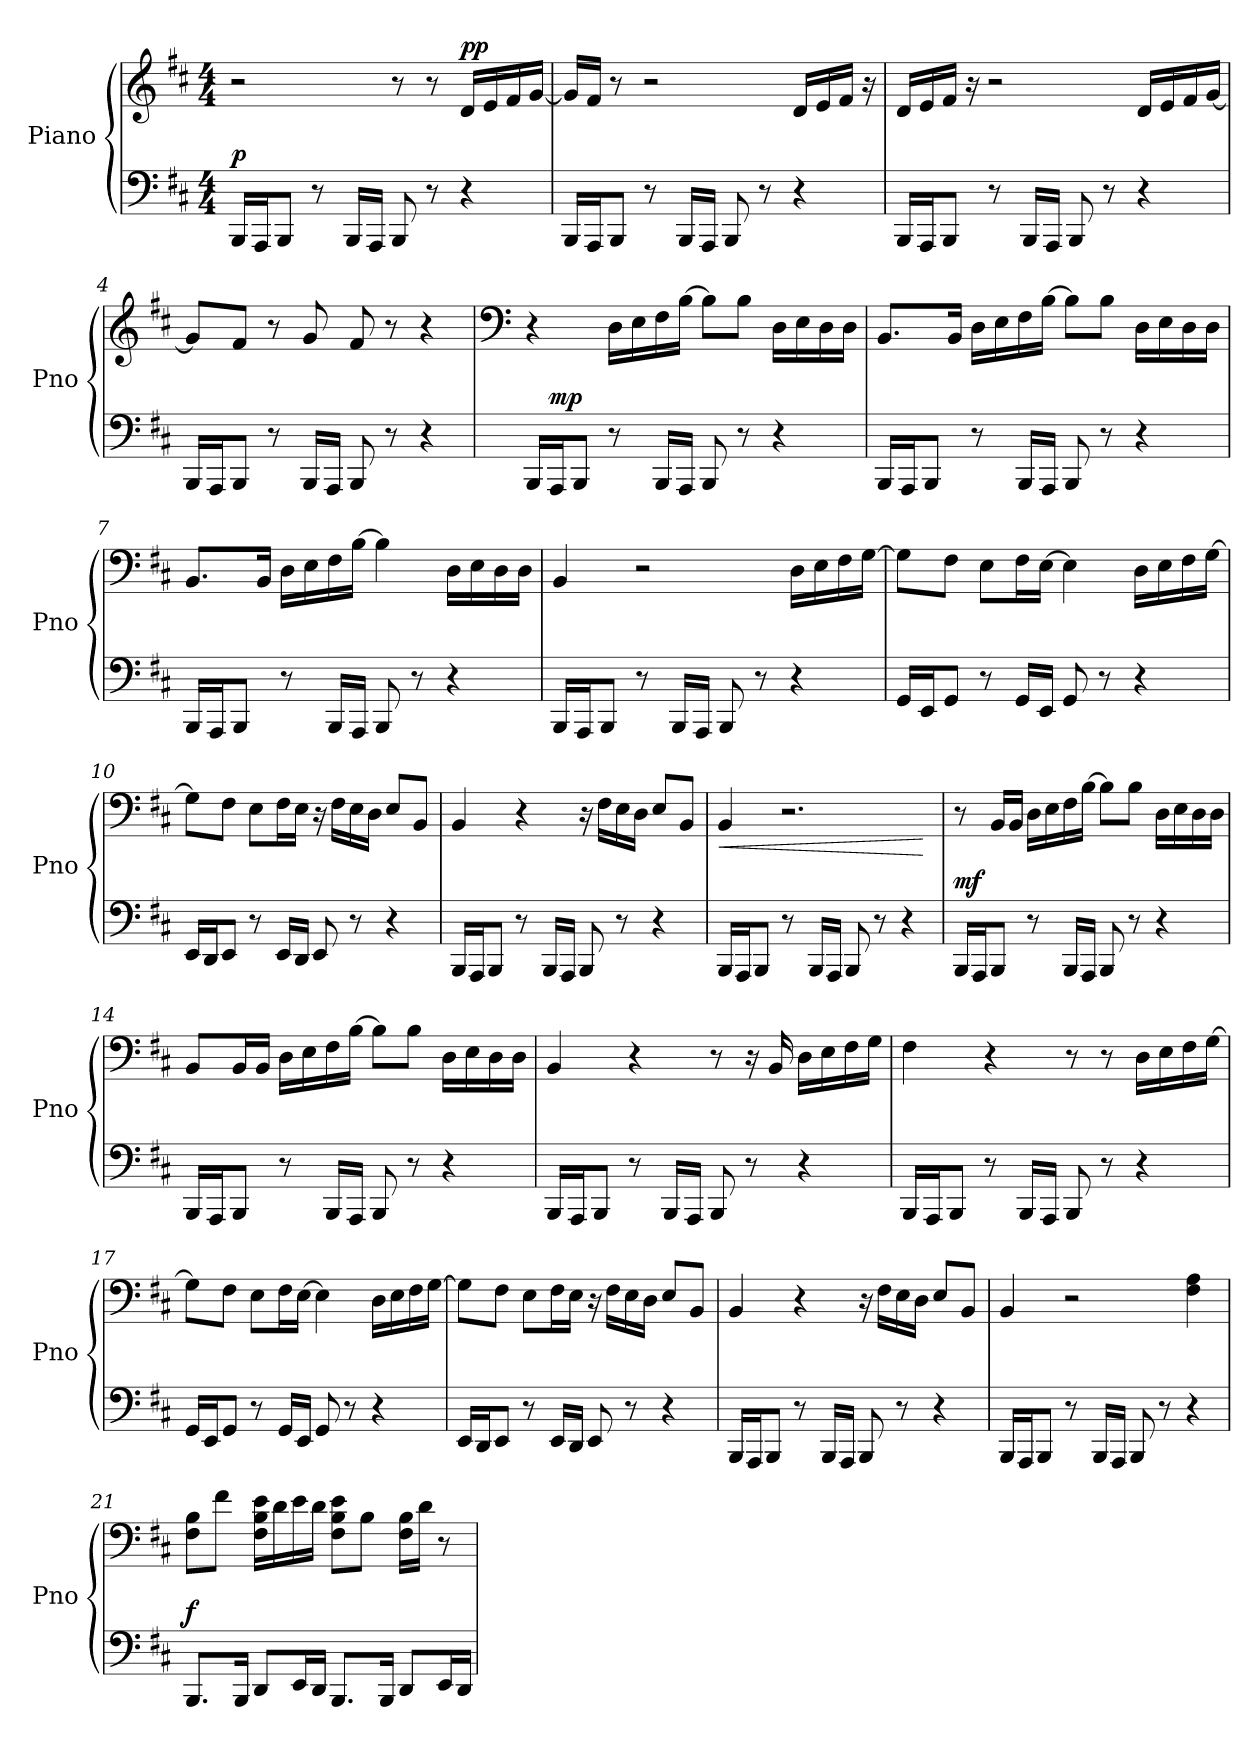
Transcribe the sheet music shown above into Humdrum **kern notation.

**kern	**kern	**dynam
*part1	*part1	*part1
*staff2	*staff1	*staff1/2
*I"Piano	*	*
*I'Pno	*	*
*clefF4	*clefG2	*
*k[f#c#]	*k[f#c#]	*
*M4/4	*M4/4	*
*MM80	*MM80	*
=1	=1	=1
!	!	!LO:DY:a=2
16BBB/LL	2r	p
16AAA/J	.	.
8BBB/J	.	.
8r	.	.
16BBB/LL	.	.
16AAA/JJ	.	.
8BBB/	8r	.
8r	8r	.
!	!	!LO:DY:a
4r	16d/LL	pp
.	16e/	.
.	16f#/	.
.	[16g/JJ	.
=2	=2	=2
16BBB/LL	16g/LL]	.
16AAA/J	16f#/JJ	.
8BBB/J	8r	.
8r	2r	.
16BBB/LL	.	.
16AAA/JJ	.	.
8BBB/	.	.
8r	.	.
4r	16d/LL	.
.	16e/	.
.	16f#/JJ	.
.	16r	.
=3	=3	=3
16BBB/LL	16d/LL	.
16AAA/J	16e/	.
8BBB/J	16f#/JJ	.
.	16r	.
8r	2r	.
16BBB/LL	.	.
16AAA/JJ	.	.
8BBB/	.	.
8r	.	.
4r	16d/LL	.
.	16e/	.
.	16f#/	.
.	[16g/JJ	.
!!LO:LB:g=z
=4	=4	=4
16BBB/LL	8g/L]	.
16AAA/J	.	.
8BBB/J	8f#/J	.
8r	8r	.
16BBB/LL	8g/	.
16AAA/JJ	.	.
8BBB/	8f#/	.
8r	8r	.
4r	4r	.
=5	=5	=5
*	*clefF4	*
16BBB/LL	4r	.
!	!	!LO:DY:a=2
16AAA/J	.	mp
8BBB/J	.	.
8r	16D\LL	.
.	16E\	.
16BBB/LL	16F#\	.
16AAA/JJ	[16B\JJ	.
8BBB/	8B\L]	.
8r	8B\J	.
4r	16D\LL	.
.	16E\	.
.	16D\	.
.	16D\JJ	.
=6	=6	=6
16BBB/LL	8.BB/L	.
16AAA/J	.	.
8BBB/J	.	.
.	16BB/Jk	.
8r	16D\LL	.
.	16E\	.
16BBB/LL	16F#\	.
16AAA/JJ	[16B\JJ	.
8BBB/	8B\L]	.
8r	8B\J	.
4r	16D\LL	.
.	16E\	.
.	16D\	.
.	16D\JJ	.
!!LO:LB:g=z
=7	=7	=7
16BBB/LL	8.BB/L	.
16AAA/J	.	.
8BBB/J	.	.
.	16BB/Jk	.
8r	16D\LL	.
.	16E\	.
16BBB/LL	16F#\	.
16AAA/JJ	[16B\JJ	.
8BBB/	4B\]	.
8r	.	.
4r	16D\LL	.
.	16E\	.
.	16D\	.
.	16D\JJ	.
=8	=8	=8
16BBB/LL	4BB/	.
16AAA/J	.	.
8BBB/J	.	.
8r	2r	.
16BBB/LL	.	.
16AAA/JJ	.	.
8BBB/	.	.
8r	.	.
4r	16D\LL	.
.	16E\	.
.	16F#\	.
.	[16G\JJ	.
=9	=9	=9
16GG/LL	8G\L]	.
16EE/J	.	.
8GG/J	8F#\J	.
8r	8E\L	.
16GG/LL	16F#\L	.
16EE/JJ	[16E\JJ	.
8GG/	4E\]	.
8r	.	.
4r	16D\LL	.
.	16E\	.
.	16F#\	.
.	[16G\JJ	.
!!LO:LB:g=z
=10	=10	=10
16EE/LL	8G\L]	.
16DD/J	.	.
8EE/J	8F#\J	.
8r	8E\L	.
16EE/LL	16F#\L	.
16DD/JJ	16E\JJ	.
8EE/	16r	.
.	16F#\LL	.
8r	16E\	.
.	16D\JJ	.
4r	8E/L	.
.	8BB/J	.
=11	=11	=11
16BBB/LL	4BB/	.
16AAA/J	.	.
8BBB/J	.	.
8r	4r	.
16BBB/LL	.	.
16AAA/JJ	.	.
8BBB/	16r	.
.	16F#\LL	.
8r	16E\	.
.	16D\JJ	.
4r	8E/L	.
.	8BB/J	.
=12	=12	=12
!	!	!LO:HP:b
16BBB/LL	4BB/	<
16AAA/J	.	.
8BBB/J	.	.
8r	2.r	.
16BBB/LL	.	.
16AAA/JJ	.	.
8BBB/	.	.
8r	.	.
4r	.	.
.	.	[
!!LO:LB:g=z
=13	=13	=13
!	!	!LO:DY:a=2
16BBB/LL	8r	mf
16AAA/J	.	.
8BBB/J	16BB/LL	.
.	16BB/JJ	.
8r	16D\LL	.
.	16E\	.
16BBB/LL	16F#\	.
16AAA/JJ	[16B\JJ	.
8BBB/	8B\L]	.
8r	8B\J	.
4r	16D\LL	.
.	16E\	.
.	16D\	.
.	16D\JJ	.
=14	=14	=14
16BBB/LL	8BB/L	.
16AAA/J	.	.
8BBB/J	16BB/L	.
.	16BB/JJ	.
8r	16D\LL	.
.	16E\	.
16BBB/LL	16F#\	.
16AAA/JJ	[16B\JJ	.
8BBB/	8B\L]	.
8r	8B\J	.
4r	16D\LL	.
.	16E\	.
.	16D\	.
.	16D\JJ	.
=15	=15	=15
16BBB/LL	4BB/	.
16AAA/J	.	.
8BBB/J	.	.
8r	4r	.
16BBB/LL	.	.
16AAA/JJ	.	.
8BBB/	8r	.
8r	16r	.
.	16BB/	.
4r	16D\LL	.
.	16E\	.
.	16F#\	.
.	16G\JJ	.
!!LO:PB:g=z
=16	=16	=16
16BBB/LL	4F#\	.
16AAA/J	.	.
8BBB/J	.	.
8r	4r	.
16BBB/LL	.	.
16AAA/JJ	.	.
8BBB/	8r	.
8r	8r	.
4r	16D\LL	.
.	16E\	.
.	16F#\	.
.	[16G\JJ	.
=17	=17	=17
16GG/LL	8G\L]	.
16EE/J	.	.
8GG/J	8F#\J	.
8r	8E\L	.
16GG/LL	16F#\L	.
16EE/JJ	[16E\JJ	.
8GG/	4E\]	.
8r	.	.
4r	16D\LL	.
.	16E\	.
.	16F#\	.
.	[16G\JJ	.
=18	=18	=18
16EE/LL	8G\L]	.
16DD/J	.	.
8EE/J	8F#\J	.
8r	8E\L	.
16EE/LL	16F#\L	.
16DD/JJ	16E\JJ	.
8EE/	16r	.
.	16F#\LL	.
8r	16E\	.
.	16D\JJ	.
4r	8E/L	.
.	8BB/J	.
!!LO:LB:g=z
=19	=19	=19
16BBB/LL	4BB/	.
16AAA/J	.	.
8BBB/J	.	.
8r	4r	.
16BBB/LL	.	.
16AAA/JJ	.	.
8BBB/	16r	.
.	16F#\LL	.
8r	16E\	.
.	16D\JJ	.
4r	8E/L	.
.	8BB/J	.
=20	=20	=20
16BBB/LL	4BB/	.
16AAA/J	.	.
8BBB/J	.	.
8r	2r	.
16BBB/LL	.	.
16AAA/JJ	.	.
8BBB/	.	.
8r	.	.
4r	4F#\ 4A\	.
=21	=21	=21
!	!	!LO:DY:a=2
8.BBB/L	8F#\ 8B\L	f
.	8f#\J	.
16BBB/Jk	.	.
8DD/L	16F#\ 16B\ 16e\LL	.
.	16d\	.
16EE/L	16e\	.
16DD/JJ	16d\JJ	.
8.BBB/L	8F#\ 8B\ 8e\L	.
.	8B\J	.
16BBB/Jk	.	.
8DD/L	16F#\ 16B\LL	.
.	16d\JJ	.
16EE/L	8r	.
16DD/JJ	.	.
=	=	=
*-	*-	*-
